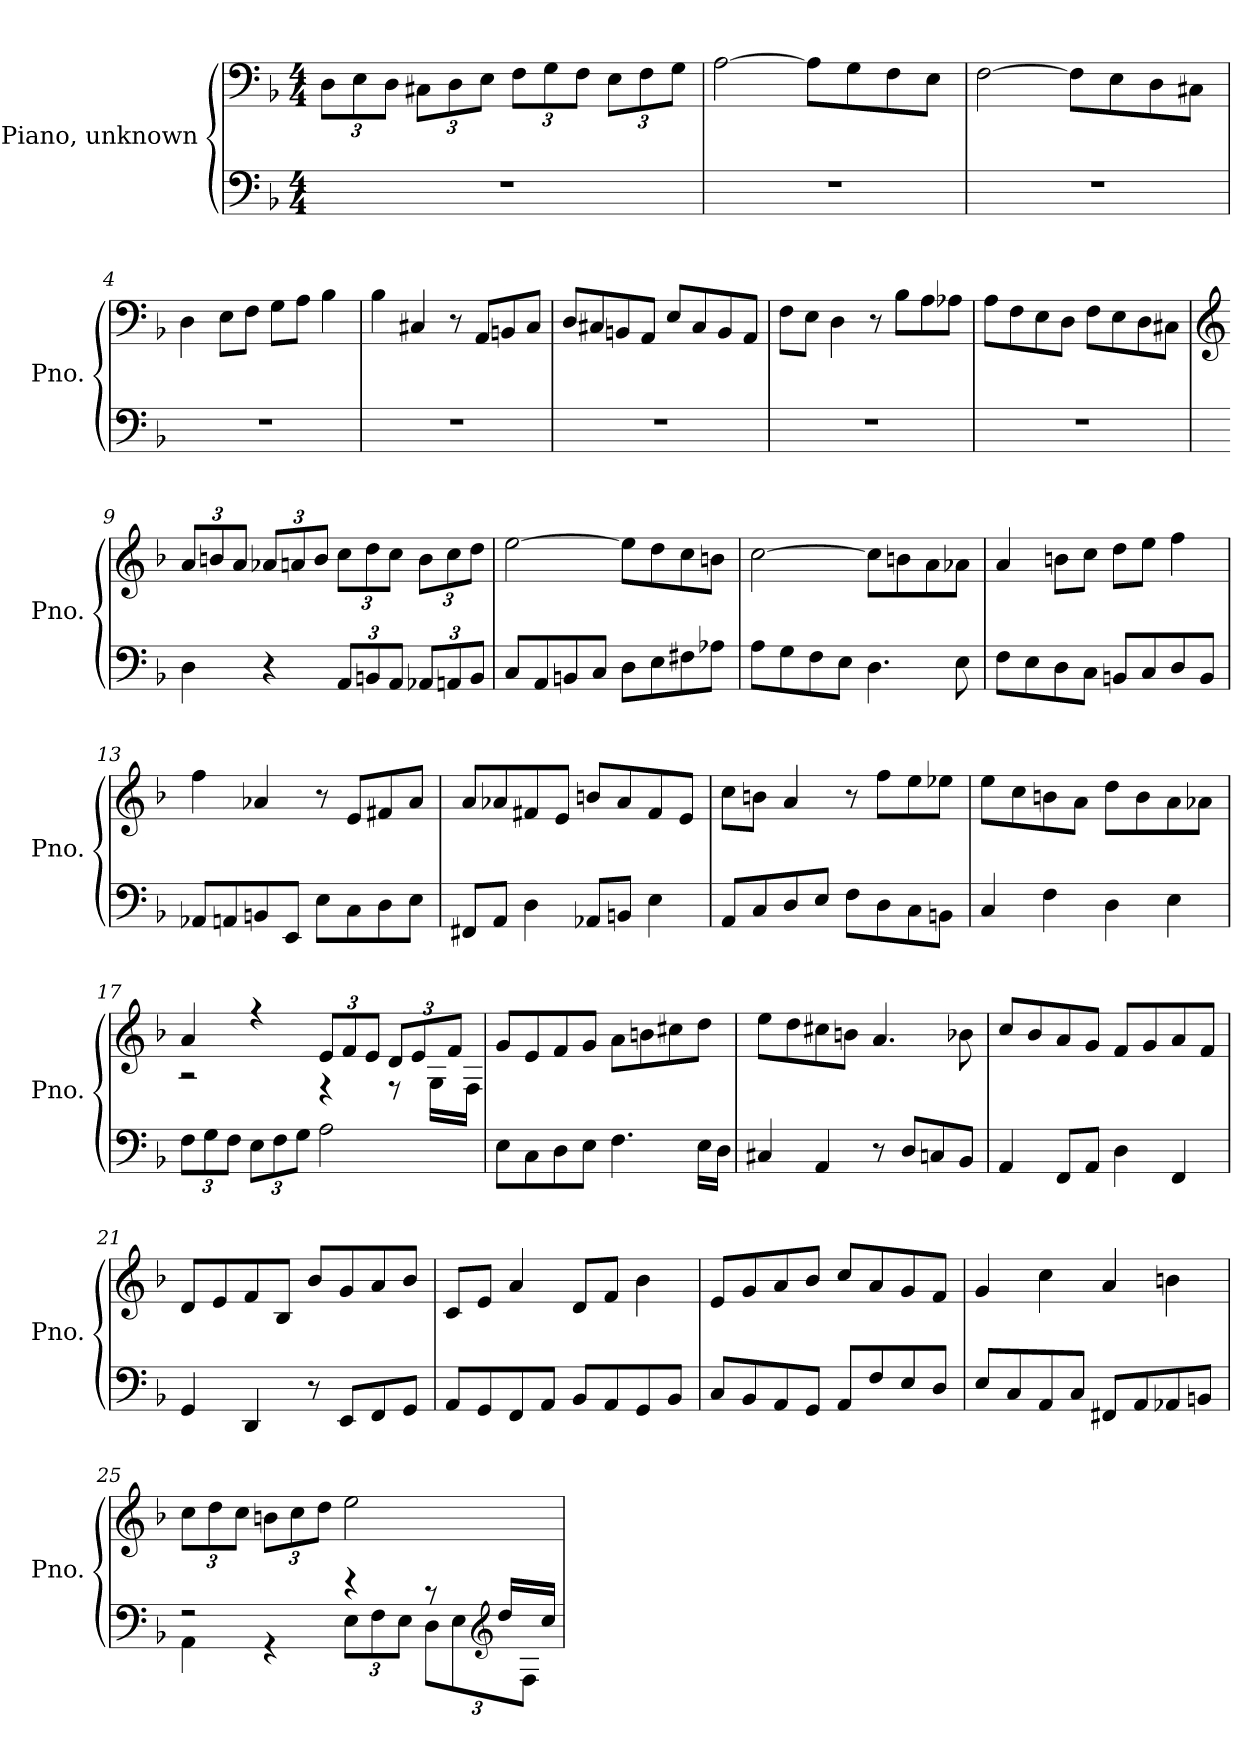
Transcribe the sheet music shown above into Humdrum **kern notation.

**kern	**kern
*part1	*part1
*staff2	*staff1
*I"Piano, unknown	*
*I'Pno.	*
*clefF4	*clefF4
*k[b-]	*k[b-]
*M4/4	*M4/4
*MM120	*MM120
*	*Xbrackettup
=1	=1
1r	12D\L
.	12E\
.	12D\J
.	12C#X\L
.	12D\
.	12E\J
.	12F\L
.	12G\
.	12F\J
.	12E\L
.	12F\
.	12G\J
=2	=2
1r	[2A\
.	8A\L]
.	8G\
.	8F\
.	8E\J
=3	=3
1r	[2F\
.	8F\L]
.	8E\
.	8D\
.	8C#X\J
=4	=4
1r	4D\
.	8E\L
.	8F\J
.	8G\L
.	8A\J
.	4B-\
=5	=5
1r	4B-\
.	4C#X/
.	8r
.	8AA/L
.	8BBn/
.	8C#/J
!!LO:LB:g=z
=6	=6
1r	8D/L
.	8C#X/
.	8BBn/
.	8AA/J
.	8E/L
.	8C#/
.	8BB/
.	8AA/J
=7	=7
1r	8F\L
.	8E\J
.	4D\
.	8r
.	8B-\L
.	8A\
.	8A-X\J
=8	=8
1r	8A\L
.	8F\
.	8E\
.	8D\J
.	8F\L
.	8E\
.	8D\
.	8C#X\J
=9	=9
*	*clefG2
4D\	12a/L
.	12bn/
.	12a/J
4r	12a-X/L
.	12an/
.	12b/J
*Xbrackettup	*
12AA/L	12cc\L
12BBn/	12dd\
12AA/J	12cc\J
12AA-X/L	12b\L
12AAn/	12cc\
12BB/J	12dd\J
!!LO:LB:g=z
=10	=10
8C/L	[2ee\
8AA/	.
8BBn/	.
8C/J	.
8D\L	8ee\L]
8E\	8dd\
8F#X\	8cc\
8A-X\J	8bn\J
=11	=11
8A\L	[2cc\
8G\	.
8F\	.
8E\J	.
4.D\	8cc\L]
.	8bn\
.	8a\
8E\	8a-X\J
=12	=12
8F\L	4a/
8E\	.
8D\	8bn\L
8C\J	8cc\J
8BBn/L	8dd\L
8C/	8ee\J
8D/	4ff\
8BB/J	.
=13	=13
8AA-X/L	4ff\
8AAn/	.
8BBn/	4a-X/
8EE/J	.
8E\L	8r
8C\	8e/L
8D\	8f#X/
8E\J	8a-/J
!!LO:LB:g=z
=14	=14
8FF#X/L	8a/L
8AA/J	8a-X/
4D\	8f#X/
.	8e/J
8AA-X/L	8bn/L
8BBn/J	8a-/
4E\	8f#/
.	8e/J
=15	=15
8AA/L	8cc\L
8C/	8bn\J
8D/	4a/
8E/J	.
8F\L	8r
8D\	8ff\L
8C\	8ee\
8BBn\J	8ee-X\J
=16	=16
4C/	8ee\L
.	8cc\
4F\	8bn\
.	8a\J
4D\	8dd\L
.	8b\
4E\	8a\
.	8a-X\J
=17	=17
*	*^
12F\L	4a/	2r
12G\	.	.
12F\J	.	.
12E\L	4r	.
12F\	.	.
12G\J	.	.
2A\	12e/L	4r
.	12f/	.
.	12e/J	.
.	12d/L	8r
.	12e/	.
.	.	16G\LL
.	12f/J	.
.	.	16F\JJ
*	*v	*v
!!LO:LB:g=z
=18	=18
8E\L	8g/L
8C\	8e/
8D\	8f/
8E\J	8g/J
4.F\	8a\L
.	8bn\
.	8cc#X\
16E\LL	8dd\J
16D\JJ	.
=19	=19
4C#X/	8ee\L
.	8dd\
4AA/	8cc#X\
.	8bn\J
8r	4.a/
8D/L	.
8Cn/	.
8BB-/J	8b-X\
=20	=20
4AA/	8cc/L
.	8b-/
8FF/L	8a/
8AA/J	8g/J
4D\	8f/L
.	8g/
4FF/	8a/
.	8f/J
=21	=21
4GG/	8d/L
.	8e/
4DD/	8f/
.	8B-/J
8r	8b-/L
8EE/L	8g/
8FF/	8a/
8GG/J	8b-/J
!!LO:LB:g=z
=22	=22
8AA/L	8c/L
8GG/	8e/J
8FF/	4a/
8AA/J	.
8BB-/L	8d/L
8AA/	8f/J
8GG/	4b-\
8BB-/J	.
=23	=23
8C/L	8e/L
8BB-/	8g/
8AA/	8a/
8GG/J	8b-/J
8AA/L	8cc/L
8F/	8a/
8E/	8g/
8D/J	8f/J
=24	=24
8E/L	4g/
8C/	.
8AA/	4cc\
8C/J	.
8FF#X/L	4a/
8AA/	.
8AA-X/	4bn\
8BBn/J	.
=25	=25
*^	*
2r	4AA\	12cc\L
.	.	12dd\
.	.	12cc\J
.	4r	12bn\L
.	.	12cc\
.	.	12dd\J
4r	12E\L	2ee\
.	12F\	.
.	12E\J	.
8r	12D\L	.
.	12E\	.
*clefG2	*	*
16dd/LL	.	.
.	12F\J	.
16cc/JJ	.	.
*v	*v	*
=	=
*-	*-
